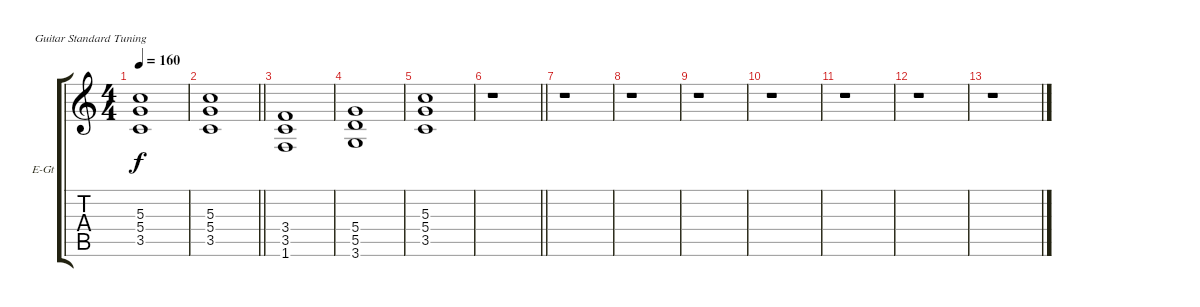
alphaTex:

\bracketExtendMode groupsimilarinstruments
\firstSystemTrackNameOrientation horizontal
\otherSystemsTrackNameOrientation horizontal
\track ("Гитара IV" "E-Gt") {instrument overdrivenguitar}
\staff {score tabs}
\tuning (E4 B3 G3 D3 A2 E2)
\ts (4 4)
\tempo 160
\clef g2
\ks c
(5.3 5.4 3.5).1{dy f} |
\barLineRight lightlight
(5.3 5.4 3.5).1 |
(3.4 3.5 1.6).1 |
(5.4 5.5 3.6).1 |
(5.3 5.4 3.5).1 |
\barLineRight lightlight
r.1 |
r.1 |
r.1 |
r.1 |
r.1 |
r.1 |
r.1 |
r.1
